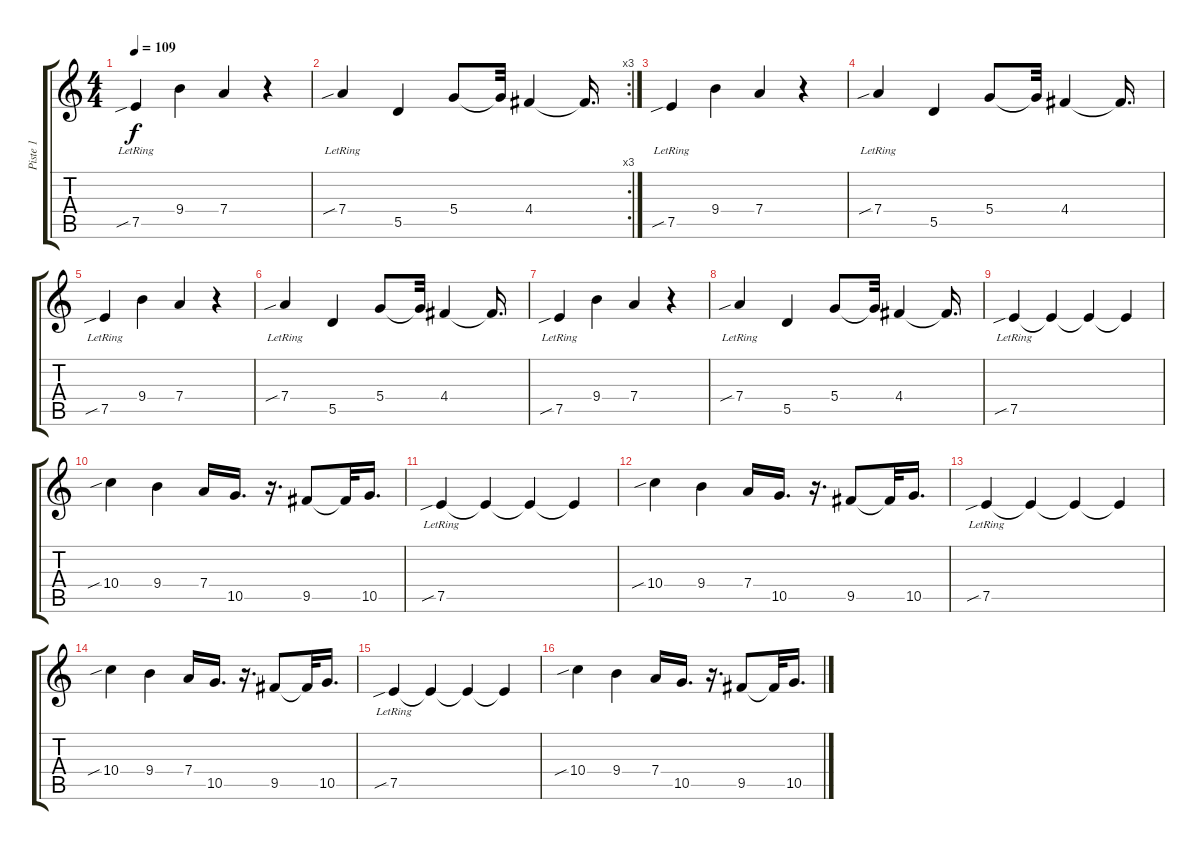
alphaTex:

\track ("Piste 1" "Piste 1") {instrument electricguitarjazz}
\staff {score tabs}
\tuning (E4 B3 G3 D3 A2 E2) {hide}
\ts (4 4)
\tempo 109
\clef g2
\ks c
7.5{sib lr}.4{dy f} 9.4.4 7.4.4 r.4 |
\rc 3
7.4{sib lr}.4 5.5.4 5.4.8 5.4{t}.32 4.4.4 4.4{t}.16{d} |
7.5{sib lr}.4 9.4.4 7.4.4 r.4 |
7.4{sib lr}.4 5.5.4 5.4.8 5.4{t}.32 4.4.4 4.4{t}.16{d} |
7.5{sib lr}.4 9.4.4 7.4.4 r.4 |
7.4{sib lr}.4 5.5.4 5.4.8 5.4{t}.32 4.4.4 4.4{t}.16{d} |
7.5{sib lr}.4 9.4.4 7.4.4 r.4 |
7.4{sib lr}.4 5.5.4 5.4.8 5.4{t}.32 4.4.4 4.4{t}.16{d} |
7.5{sib lr}.4 7.5{t}.4 7.5{t}.4 7.5{t}.4 |
10.4{sib}.4 9.4.4 7.4.16 10.5.16{d} r.16{d} 9.5.8 9.5{t}.32 10.5.16{d} |
7.5{sib lr}.4 7.5{t}.4 7.5{t}.4 7.5{t}.4 |
10.4{sib}.4 9.4.4 7.4.16 10.5.16{d} r.16{d} 9.5.8 9.5{t}.32 10.5.16{d} |
7.5{sib lr}.4 7.5{t}.4 7.5{t}.4 7.5{t}.4 |
10.4{sib}.4 9.4.4 7.4.16 10.5.16{d} r.16{d} 9.5.8 9.5{t}.32 10.5.16{d} |
7.5{sib lr}.4 7.5{t}.4 7.5{t}.4 7.5{t}.4 |
10.4{sib}.4 9.4.4 7.4.16 10.5.16{d} r.16{d} 9.5.8 9.5{t}.32 10.5.16{d}
